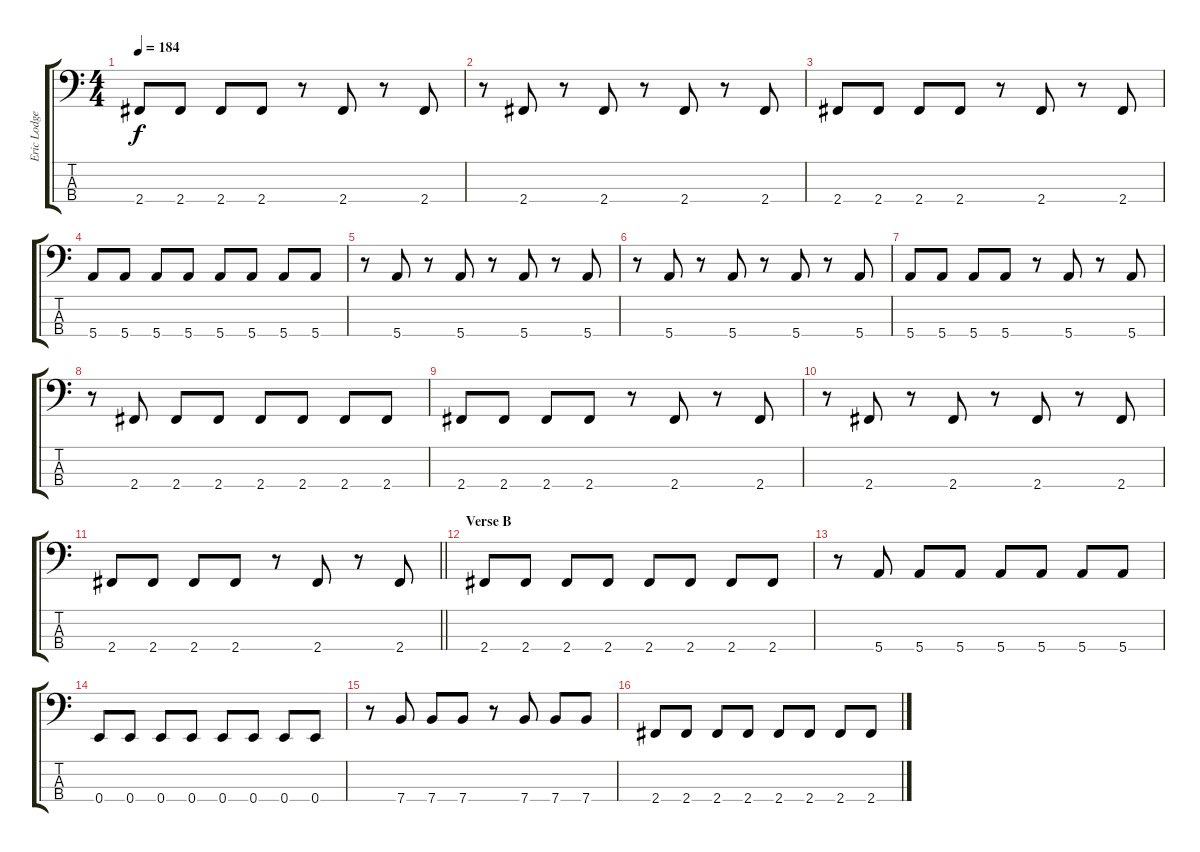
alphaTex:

\track ("Eric Lodge (Bass)" "Eric Lodge") {instrument electricbasspick}
\staff {score tabs}
\tuning (G2 D2 A1 E1) {hide}
\ts (4 4)
\tempo 184
\clef f4
\ks c
2.4.8{dy f} 2.4.8 2.4.8 2.4.8 r.8 2.4.8 r.8 2.4.8 |
r.8 2.4.8 r.8 2.4.8 r.8 2.4.8 r.8 2.4.8 |
2.4.8 2.4.8 2.4.8 2.4.8 r.8 2.4.8 r.8 2.4.8 |
5.4.8 5.4.8 5.4.8 5.4.8 5.4.8 5.4.8 5.4.8 5.4.8 |
r.8 5.4.8 r.8 5.4.8 r.8 5.4.8 r.8 5.4.8 |
r.8 5.4.8 r.8 5.4.8 r.8 5.4.8 r.8 5.4.8 |
5.4.8 5.4.8 5.4.8 5.4.8 r.8 5.4.8 r.8 5.4.8 |
r.8 2.4.8 2.4.8 2.4.8 2.4.8 2.4.8 2.4.8 2.4.8 |
2.4.8 2.4.8 2.4.8 2.4.8 r.8 2.4.8 r.8 2.4.8 |
r.8 2.4.8 r.8 2.4.8 r.8 2.4.8 r.8 2.4.8 |
\barLineRight lightlight
2.4.8 2.4.8 2.4.8 2.4.8 r.8 2.4.8 r.8 2.4.8 |
\section ("" "Verse B")
2.4.8 2.4.8 2.4.8 2.4.8 2.4.8 2.4.8 2.4.8 2.4.8 |
r.8 5.4.8 5.4.8 5.4.8 5.4.8 5.4.8 5.4.8 5.4.8 |
0.4.8 0.4.8 0.4.8 0.4.8 0.4.8 0.4.8 0.4.8 0.4.8 |
r.8 7.4.8 7.4.8 7.4.8 r.8 7.4.8 7.4.8 7.4.8 |
2.4.8 2.4.8 2.4.8 2.4.8 2.4.8 2.4.8 2.4.8 2.4.8
